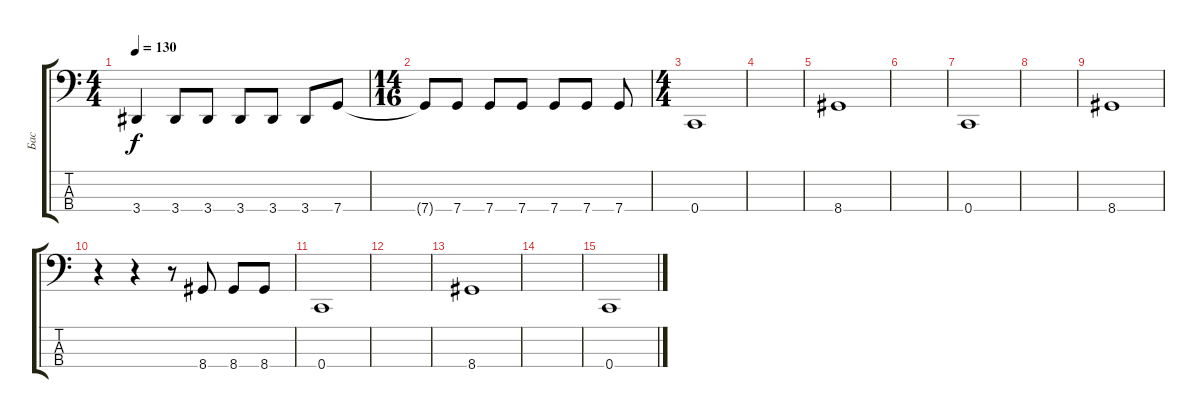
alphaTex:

\track ("Бас" "Бас") {instrument electricbasspick}
\staff {score tabs}
\tuning (F2 C2 G1 C1) {hide}
\ts (4 4)
\tempo 130
\clef f4
\ks c
3.4.4{dy f} 3.4.8 3.4.8 3.4.8 3.4.8 3.4.8 7.4.8 |
\ts (14 16)
7.4{t}.8 7.4.8 7.4.8 7.4.8 7.4.8 7.4.8 7.4.8 |
\ts (4 4)
0.4.1 |
|
8.4.1 |
|
0.4.1 |
|
8.4.1 |
r.4 r.4 r.8 8.4.8 8.4.8 8.4.8 |
0.4.1 |
|
8.4.1 |
|
0.4.1
